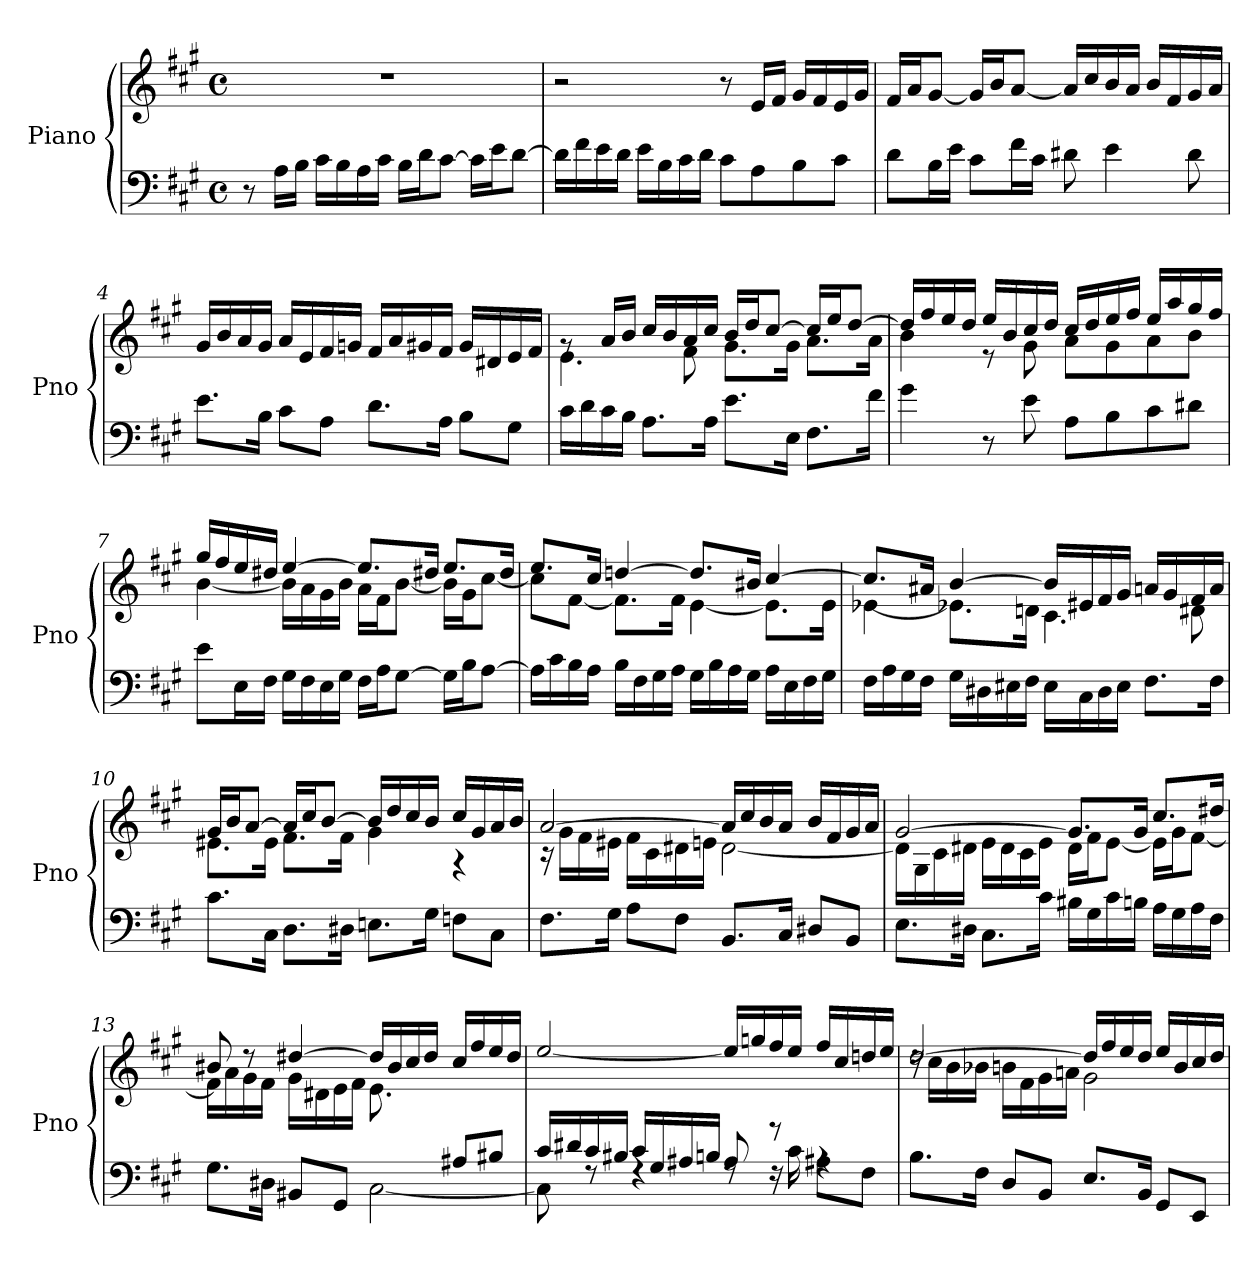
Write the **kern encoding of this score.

**kern	**kern
*part1	*part1
*staff2	*staff1
*I"Piano	*
*I'Pno	*
*clefF4	*clefG2
*k[f#c#g#]	*k[f#c#g#]
*M4/4	*M4/4
*met(c)	*met(c)
=1	=1
8r	1r
16A\LL	.
16B\JJ	.
16c#\LL	.
16B\	.
16A\	.
16c#\JJ	.
16B\LL	.
16d\J	.
[8c#\J	.
16c#\LL]	.
16e\J	.
[8d\J	.
=2	=2
16d\LL]	2r
16f#\	.
16e\	.
16d\JJ	.
16e\LL	.
16B\	.
16c#\	.
16d\JJ	.
8c#\L	8r
8A\	16e/LL
.	16f#/JJ
8B\	16g#/LL
.	16f#/
8c#\J	16e/
.	16g#/JJ
=3	=3
8d\L	16f#/LL
.	16a/J
16B\L	[8g#/J
16e\JJ	.
8c#\L	16g#/LL]
.	16b/J
16f#\L	[8a/J
16c#\JJ	.
8d#X\	16a/LL]
.	16cc#/
4e\	16b/
.	16a/JJ
.	16b/LL
.	16f#/
8d#\	16g#/
.	16a/JJ
!!LO:LB:g=z
=4	=4
8.e\L	16g#/LL
.	16b/
.	16a/
16B\Jk	16g#/JJ
8c#\L	16a/LL
.	16e/
8A\J	16f#/
.	16gn/JJ
8.d\L	16f#/LL
.	16a/
.	16g#X/
16A\Jk	16f#/JJ
8B\L	16g#/LL
.	16d#X/
8G#\J	16e/
.	16f#/JJ
=5	=5
*	*^
16c#\LL	8rg	4.e\
16d\	.	.
16c#\	16a/LL	.
16B\JJ	16b/JJ	.
8.A\L	16cc#/LL	.
.	16b/	.
.	16a/	8f#\
16A\Jk	16cc#/JJ	.
8.e\L	16b/LL	8.g#\L
.	16dd/J	.
.	[8cc#/J	.
16E\Jk	.	16g#\Jk
8.F#\L	16cc#/LL]	8.a\L
.	16ee/J	.
.	[8dd/J	.
16f#\Jk	.	16a\Jk
=6	=6	=6
4g#\	16dd/LL]	4b\
.	16ff#/	.
.	16ee/	.
.	16dd/JJ	.
8r	16ee/LL	8r
.	16b/	.
8e\	16cc#/	8g#\
.	16dd/JJ	.
8A\L	16cc#/LL	8a\L
.	16dd/	.
8B\	16ee/	8g#\
.	16ff#/JJ	.
8c#\	16ee/LL	8a\
.	16aa/	.
8d#X\J	16gg#/	8b\J
.	16ff#/JJ	.
!!LO:LB:g=z	!!
=7	=7	=7
8e\L	16gg#/LL	[4b\
.	16ff#/	.
16E\L	16ee/	.
16F#\JJ	16dd#X/JJ	.
16G#\LL	[4ee/	16b\LL]
16F#\	.	16a\
16E\	.	16g#\
16G#\JJ	.	16b\JJ
16F#\LL	8.ee/L]	16a\LL
16A\J	.	16f#\J
[8G#\J	.	[8b\J
.	16dd#X/Jk	.
16G#\LL]	8.ee/L	16b\LL]
16B\J	.	16g#\J
[8A\J	.	[8cc#\J
.	16dd#/Jk	.
=8	=8	=8
16A\LL]	8.ee/L	8cc#\L]
16c#\	.	.
16B\	.	[8f#\J
16A\JJ	16cc#/Jk	.
16B\LL	[4ddn/	8.f#\L]
16F#\	.	.
16G#\	.	.
16A\JJ	.	16f#\Jk
16G#\LL	8.dd/L]	[4e\
16B\	.	.
16A\	.	.
16G#\JJ	16b#X/Jk	.
16A\LL	[4cc#/	8.e\L]
16E\	.	.
16F#\	.	.
16G#\JJ	.	16e\Jk
=9	=9	=9
16F#\LL	8.cc#/L]	[4e-Xi\
16A\	.	.
16G#\	.	.
16F#\JJ	16a#X/Jk	.
16G#\LL	[4b/	8.e-Xi\L]
16D#X\	.	.
16E#X\	.	.
16F#\JJ	.	16dn\Jk
16E#\LL	16b/LL]	4.c#\
16C#\	16e#X/	.
16D#\	16f#/	.
16E#\JJ	16g#/JJ	.
8.F#\L	16an/LL	.
.	16g#/	.
.	16f#/	8d#X\
16F#\Jk	16a/JJ	.
!!LO:LB:g=z	!!
=10	=10	=10
8.c#\L	16g#/LL	8.e#X\L
.	16b/J	.
.	[8a/J	.
16C#\Jk	.	16e#\Jk
8.D\L	16a/LL]	8.f#\L
.	16cc#/J	.
.	[8b/J	.
16D#X\Jk	.	16f#\Jk
8.En\L	16b/LL]	4g#\
.	16dd/	.
.	16cc#/	.
16G#\Jk	16b/JJ	.
8Fni\L	16cc#/LL	4r
.	16g#/	.
8C#\J	16a/	.
.	16b/JJ	.
=11	=11	=11
8.F#\L	[2a/	16r
.	.	16g#\LL
.	.	16f#\
16G#\Jk	.	16e#X\JJ
8A\L	.	16f#\LL
.	.	16c#\
8F#\J	.	16d#X\
.	.	16en\JJ
8.BB/L	16a/LL]	[2d#\
.	16cc#/	.
.	16b/	.
16C#/Jk	16a/JJ	.
8D#X/L	16b/LL	.
.	16f#/	.
8BB/J	16g#/	.
.	16a/JJ	.
=12	=12	=12
8.E\L	[2g#/	16d#\LL]
.	.	16G#\
.	.	16c#\
16D#X\Jk	.	16d#X\JJ
8.C#\L	.	16e\LL
.	.	16d#\
.	.	16c#\
16c#\Jk	.	16e\JJ
16B#X\LL	8.g#/L]	16d#\LL
16G#\	.	16f#\J
16c#\	.	[8e\J
16Bn\JJ	16g#/Jk	.
16A\LL	8.cc#/L	16e\LL]
16G#\	.	16g#\J
16A\	.	[8f#\J
16F#\JJ	16dd#X/Jk	.
!!LO:LB:g=z	!!
=13	=13	=13
*^	*	*
2ryy	8.G#\L	8b#X/	16f#\LL]
.	.	.	16a\
.	.	8r	16g#\
.	16D#X\Jk	.	16f#\JJ
.	8BB#X/L	[4dd#X/	16g#\LL
.	.	.	16d#X\
.	8GG#/J	.	16e\
.	.	.	16f#\JJ
8.ryy	[2C#\	16dd#/LL]	8.e\L
.	.	16b#/	.
.	.	16cc#/	.
16G#/Jk	.	16dd#/JJ	4ryy
8A#X/L	.	16cc#/LL	.
.	.	16ff#/	.
8B#X/J	.	16ee/	.
.	.	16dd#/JJ	16ryy
*	*	*v	*v
=14	=14	=14
16c#/LL	8C#\]	[2ee/
16d#X/	.	.
16c#/	8rF	.
16B#X/JJ	.	.
16c#/LL	4rF	.
16G#/	.	.
16A#X/	.	.
16Bn/JJ	.	.
8A#/	8rF	16ee/LL]
.	.	16ggn/
8r	16rF	16ff#/
.	16c#\	16ee/JJ
4rA	8A#X\L	16ff#/LL
.	.	16cc#/
.	8F#\J	16ddn/
.	.	16ee/JJ
*v	*v	*
!!LO:PB:g=z
=15	=15
*	*^
8.B\L	[2dd/	16rdd
.	.	16cc#\LL
.	.	16b\
16F#\Jk	.	16b-Xi\JJ
8D/L	.	16b\LL
.	.	16f#\
8BB/J	.	16g#\
.	.	16an\JJ
8.E/L	16dd/LL]	2g#\
.	16ff#/	.
.	16ee/	.
16BB/Jk	16dd/JJ	.
8GG#/L	16ee/LL	.
.	16b/	.
8EE/J	16cc#/	.
.	16dd/JJ	.
*	*v	*v
=	=
*-	*-
